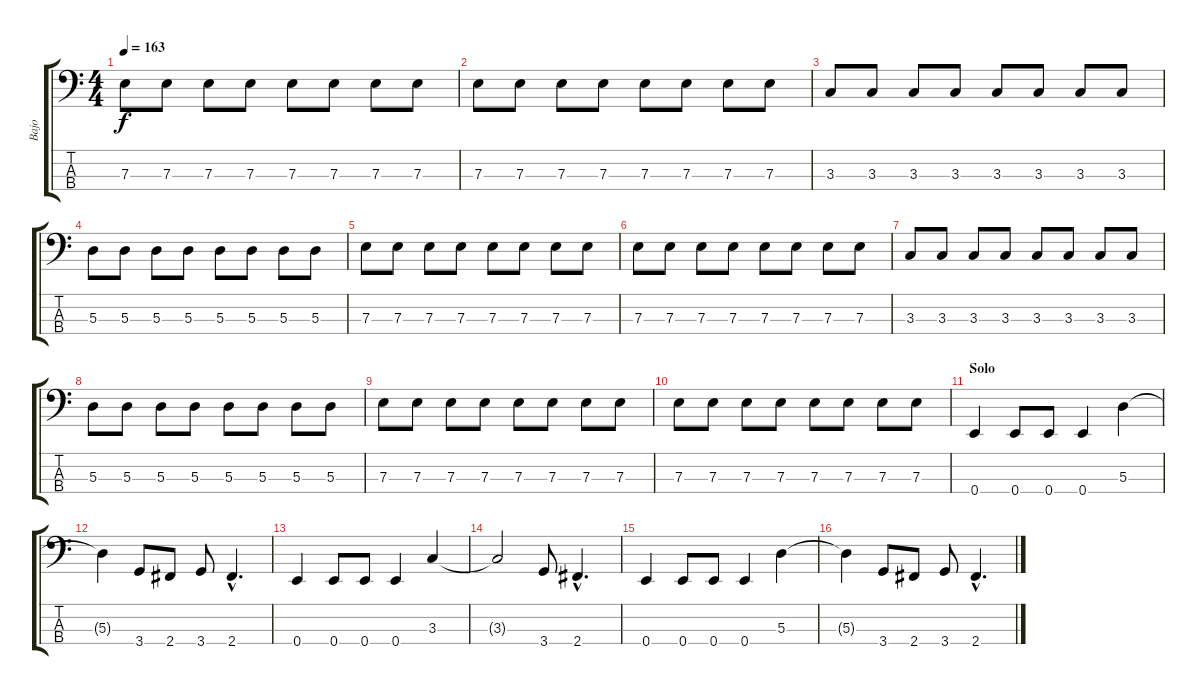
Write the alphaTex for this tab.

\track ("Bajo" "Bajo") {instrument electricbassfinger}
\staff {score tabs}
\tuning (G2 D2 A1 E1) {hide}
\ts (4 4)
\tempo 163
\clef f4
\ks c
7.3.8{dy f} 7.3.8 7.3.8 7.3.8 7.3.8 7.3.8 7.3.8 7.3.8 |
7.3.8 7.3.8 7.3.8 7.3.8 7.3.8 7.3.8 7.3.8 7.3.8 |
3.3.8 3.3.8 3.3.8 3.3.8 3.3.8 3.3.8 3.3.8 3.3.8 |
5.3.8 5.3.8 5.3.8 5.3.8 5.3.8 5.3.8 5.3.8 5.3.8 |
7.3.8 7.3.8 7.3.8 7.3.8 7.3.8 7.3.8 7.3.8 7.3.8 |
7.3.8 7.3.8 7.3.8 7.3.8 7.3.8 7.3.8 7.3.8 7.3.8 |
3.3.8 3.3.8 3.3.8 3.3.8 3.3.8 3.3.8 3.3.8 3.3.8 |
5.3.8 5.3.8 5.3.8 5.3.8 5.3.8 5.3.8 5.3.8 5.3.8 |
7.3.8 7.3.8 7.3.8 7.3.8 7.3.8 7.3.8 7.3.8 7.3.8 |
7.3.8 7.3.8 7.3.8 7.3.8 7.3.8 7.3.8 7.3.8 7.3.8 |
\section ("" "Solo")
0.4.4 0.4.8 0.4.8 0.4.4 5.3.4 |
5.3{t}.4 3.4.8 2.4.8 3.4.8 2.4{hac}.4{d} |
0.4.4 0.4.8 0.4.8 0.4.4 3.3.4 |
3.3{t}.2 3.4.8 2.4{hac}.4{d} |
0.4.4 0.4.8 0.4.8 0.4.4 5.3.4 |
5.3{t}.4 3.4.8 2.4.8 3.4.8 2.4{hac}.4{d}
